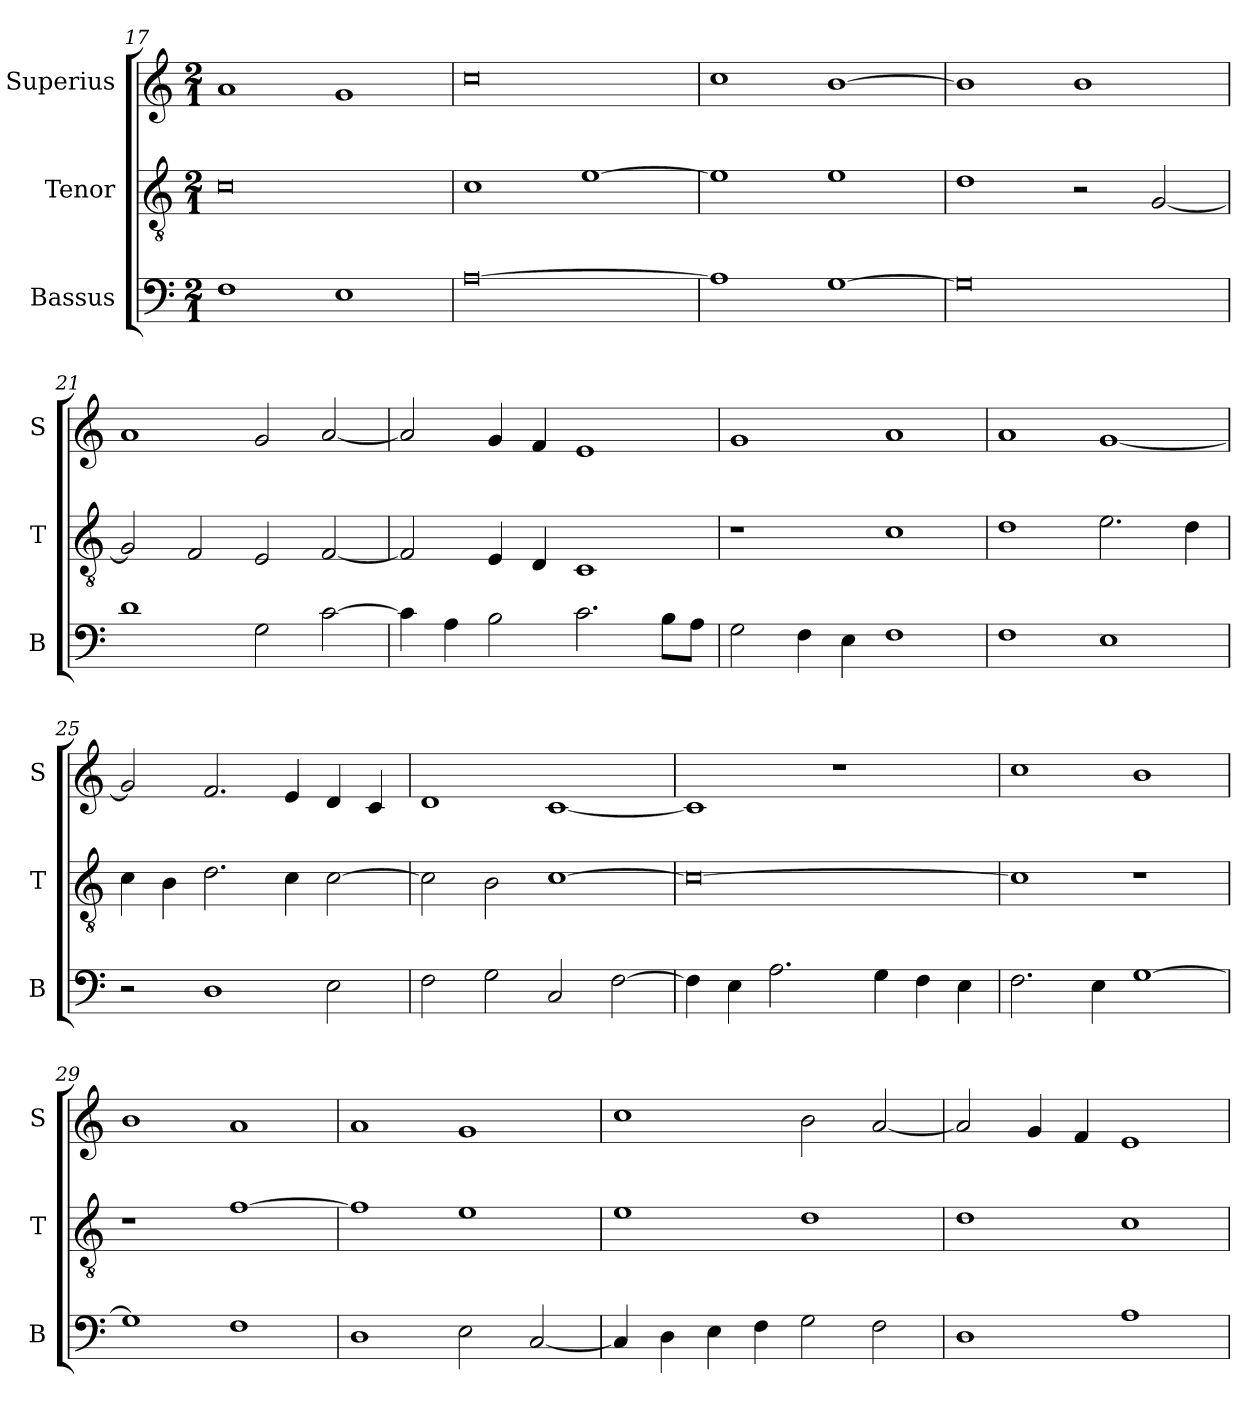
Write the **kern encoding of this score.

**kern	**kern	**kern
*part3	*part2	*part1
*staff3	*staff2	*staff1
*I"Bassus	*I"Tenor	*I"Superius
*I'B	*I'T	*I'S
*clefF4	*clefGv2	*clefG2
*k[]	*k[]	*k[]
*M2/1	*M2/1	*M2/1
=17	=17	=17
1F	0c	1a
1E	.	1g
=18	=18	=18
[0A	1c	0cc
.	[1e	.
=19	=19	=19
1A]	1e]	1cc
[1G	1e	[1b
=20	=20	=20
0G]	1d	1b]
.	2r	1b
.	[2G/	.
=21	=21	=21
1d	2G/]	1a
.	2F/	.
2G\	2E/	2g/
[2c\	[2F/	[2a/
=22	=22	=22
4c\]	2F/]	2a/]
4A\	.	.
2B\	4E/	4g/
.	4D/	4f/
2.c\	1C	1e
8B\L	.	.
8A\J	.	.
=23	=23	=23
2G\	1r	1g
4F\	.	.
4E\	.	.
1F	1c	1a
=24	=24	=24
1F	1d	1a
1E	2.e\	[1g
.	4d\	.
=25	=25	=25
2r	4c\	2g/]
.	4B\	.
1D	2.d\	2.f/
.	4c\	4e/
2E\	[2c\	4d/
.	.	4c/
=26	=26	=26
2F\	2c\]	1d
2G\	2B\	.
2C/	[1c	[1c
[2F\	.	.
=27	=27	=27
4F\]	0c_	1c]
4E\	.	.
2.A\	.	.
.	.	1r
4G\	.	.
4F\	.	.
4E\	.	.
=28	=28	=28
2.F\	1c]	1cc
4E\	.	.
[1G	1r	1b
=29	=29	=29
1G]	1r	1b
1F	[1f	1a
=30	=30	=30
1D	1f]	1a
2E\	1e	1g
[2C/	.	.
=31	=31	=31
4C/]	1e	1cc
4D\	.	.
4E\	.	.
4F\	.	.
2G\	1d	2b\
2F\	.	[2a/
=32	=32	=32
1D	1d	2a/]
.	.	4g/
.	.	4f/
1A	1c	1e
=	=	=
*-	*-	*-
